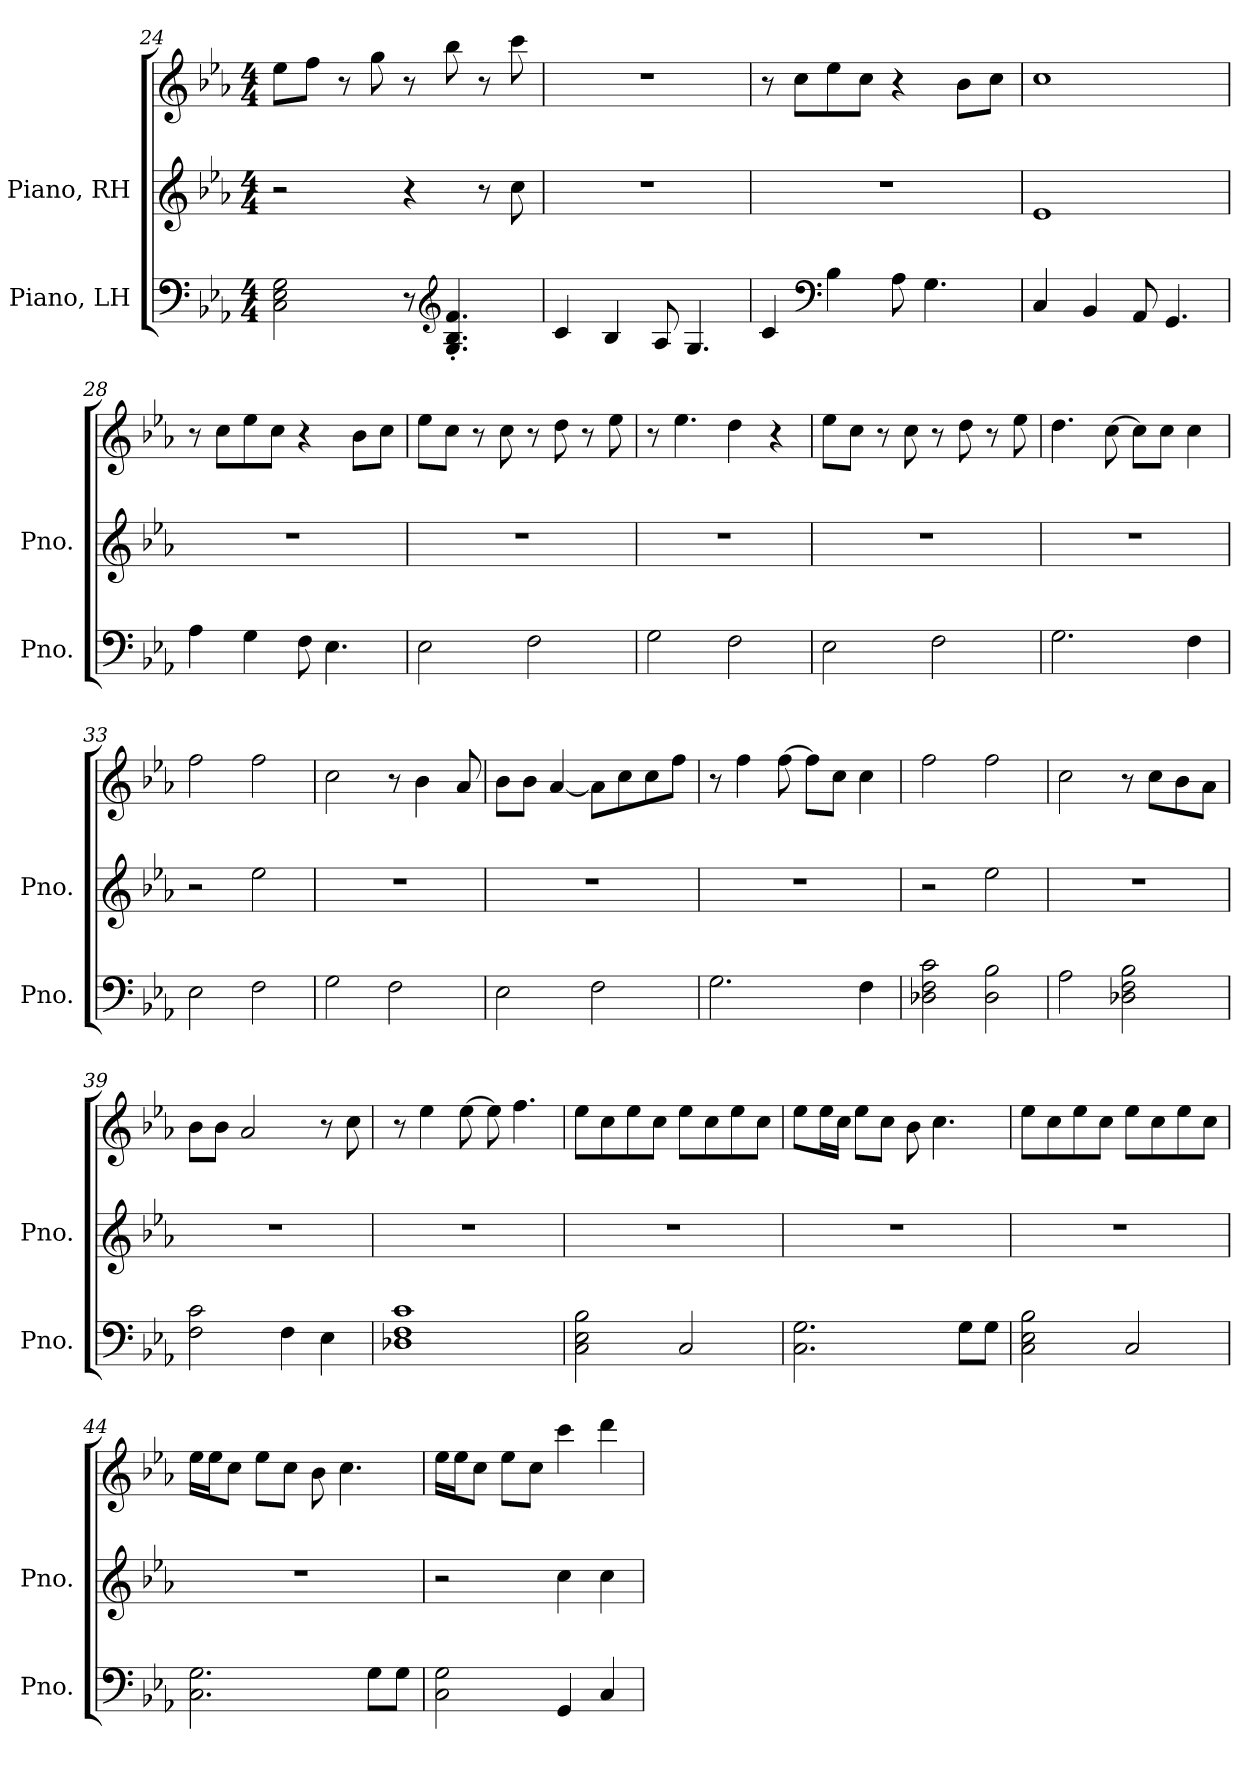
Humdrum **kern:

**kern	**kern	**kern
*part2	*part1	*part1
*staff3	*staff2	*staff1
*I"Piano, LH	*I"Piano, RH	*
*I'Pno.	*I'Pno.	*
*clefF4	*clefG2	*clefG2
*k[b-e-a-]	*k[b-e-a-]	*k[b-e-a-]
*M4/4	*M4/4	*M4/4
=24	=24	=24
2C\ 2E-\ 2G\	2r	8ee-\L
.	.	8ff\J
.	.	8r
.	.	8gg\
8r	4r	8r
*clefG2	*	*
4.G/' 4.B-/' 4.f/'	.	8bb-\
.	8r	8r
.	8cc\	8ccc\
!!LO:LB:g=z
=25	=25	=25
4c/	1r	1r
4B-/	.	.
8A-/	.	.
4.G/	.	.
=26	=26	=26
4c/	1r	8r
.	.	8cc\L
*clefF4	*	*
4B-\	.	8ee-\
.	.	8cc\J
8A-\	.	4r
4.G\	.	.
.	.	8b-\L
.	.	8cc\J
=27	=27	=27
4C/	1e-	1cc
4BB-/	.	.
8AA-/	.	.
4.GG/	.	.
=28	=28	=28
4A-\	1r	8r
.	.	8cc\L
4G\	.	8ee-\
.	.	8cc\J
8F\	.	4r
4.E-\	.	.
.	.	8b-\L
.	.	8cc\J
=29	=29	=29
2E-\	1r	8ee-\L
.	.	8cc\J
.	.	8r
.	.	8cc\
2F\	.	8r
.	.	8dd\
.	.	8r
.	.	8ee-\
!!LO:LB:g=z
=30	=30	=30
2G\	1r	8r
.	.	4.ee-\
2F\	.	4dd\
.	.	4r
=31	=31	=31
2E-\	1r	8ee-\L
.	.	8cc\J
.	.	8r
.	.	8cc\
2F\	.	8r
.	.	8dd\
.	.	8r
.	.	8ee-\
=32	=32	=32
2.G\	1r	4.dd\
.	.	[8cc\
.	.	8cc\L]
.	.	8cc\J
4F\	.	4cc\
=33	=33	=33
2E-\	2r	2ff\
2F\	2ee-\	2ff\
=34	=34	=34
2G\	1r	2cc\
2F\	.	8r
.	.	4b-\
.	.	8a-/
=35	=35	=35
2E-\	1r	8b-\L
.	.	8b-\J
.	.	[4a-/
2F\	.	8a-\L]
.	.	8cc\
.	.	8cc\
.	.	8ff\J
!!LO:LB:g=z
=36	=36	=36
2.G\	1r	8r
.	.	4ff\
.	.	[8ff\
.	.	8ff\L]
.	.	8cc\J
4F\	.	4cc\
=37	=37	=37
2D-X\ 2F\ 2c\	2r	2ff\
2D-\ 2B-\	2ee-\	2ff\
=38	=38	=38
2A-\	1r	2cc\
2D-X\ 2F\ 2B-\	.	8r
.	.	8cc\L
.	.	8b-\
.	.	8a-\J
=39	=39	=39
2F\ 2c\	1r	8b-\L
.	.	8b-\J
.	.	2a-/
4F\	.	.
4E-\	.	8r
.	.	8cc\
=40	=40	=40
1D-X 1F 1c	1r	8r
.	.	4ee-\
.	.	[8ee-\
.	.	8ee-\]
.	.	4.ff\
=41	=41	=41
2C\ 2E-\ 2B-\	1r	8ee-\L
.	.	8cc\
.	.	8ee-\
.	.	8cc\J
2C/	.	8ee-\L
.	.	8cc\
.	.	8ee-\
.	.	8cc\J
!!LO:PB:g=z
=42	=42	=42
2.C\ 2.G\	1r	8ee-\L
.	.	16ee-\L
.	.	16cc\JJ
.	.	8ee-\L
.	.	8cc\J
.	.	8b-\
.	.	4.cc\
8G\L	.	.
8G\J	.	.
=43	=43	=43
2C\ 2E-\ 2B-\	1r	8ee-\L
.	.	8cc\
.	.	8ee-\
.	.	8cc\J
2C/	.	8ee-\L
.	.	8cc\
.	.	8ee-\
.	.	8cc\J
=44	=44	=44
2.C\ 2.G\	1r	16ee-\LL
.	.	16ee-\J
.	.	8cc\J
.	.	8ee-\L
.	.	8cc\J
.	.	8b-\
.	.	4.cc\
8G\L	.	.
8G\J	.	.
=45	=45	=45
2C\ 2G\	2r	16ee-\LL
.	.	16ee-\J
.	.	8cc\J
.	.	8ee-\L
.	.	8cc\J
4GG/	4cc\	4ccc\
4C/	4cc\	4ddd\
=	=	=
*-	*-	*-
